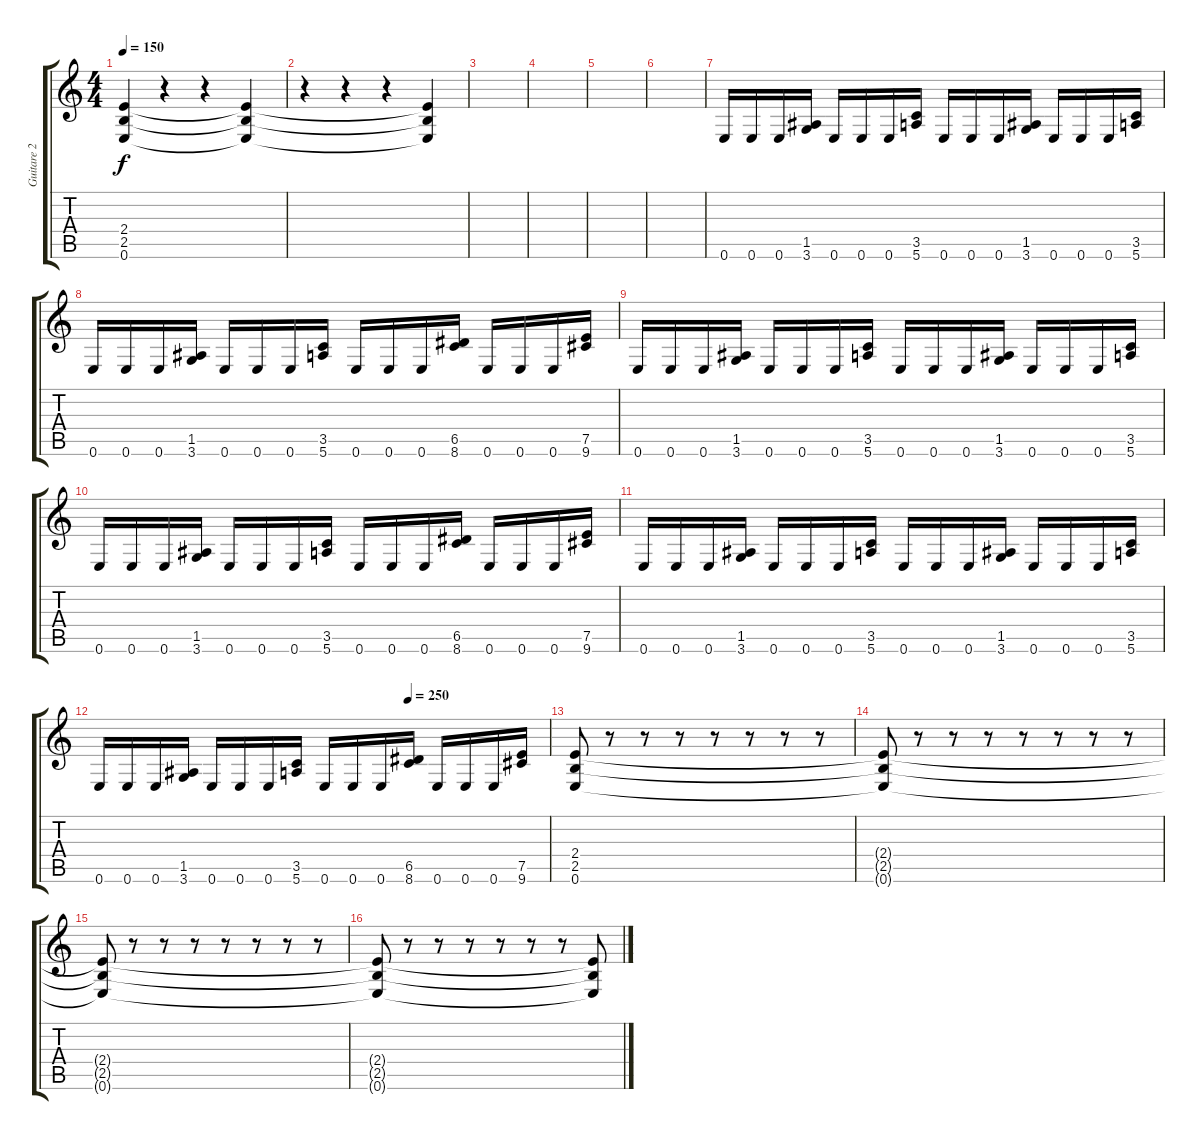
\track ("Guitare 2" "Guitare 2") {instrument distortionguitar}
\staff {score tabs}
\tuning (E4 B3 G3 D3 A2 E2) {hide}
\ts (4 4)
\tempo 150
\clef g2
\ks c
(2.4{t} 2.5{t} 0.6{t}).4{dy f} r.4 r.4 (2.4{t} 2.5{t} 0.6{t}).4 |
r.4 r.4 r.4 (2.4{t} 2.5{t} 0.6{t}).4 |
|
|
|
|
0.6.16 0.6.16 0.6.16 (1.5 3.6).16 0.6.16 0.6.16 0.6.16 (3.5 5.6).16 0.6.16 0.6.16 0.6.16 (1.5 3.6).16 0.6.16 0.6.16 0.6.16 (3.5 5.6).16 |
0.6.16 0.6.16 0.6.16 (1.5 3.6).16 0.6.16 0.6.16 0.6.16 (3.5 5.6).16 0.6.16 0.6.16 0.6.16 (6.5 8.6).16 0.6.16 0.6.16 0.6.16 (7.5 9.6).16 |
0.6.16 0.6.16 0.6.16 (1.5 3.6).16 0.6.16 0.6.16 0.6.16 (3.5 5.6).16 0.6.16 0.6.16 0.6.16 (1.5 3.6).16 0.6.16 0.6.16 0.6.16 (3.5 5.6).16 |
0.6.16 0.6.16 0.6.16 (1.5 3.6).16 0.6.16 0.6.16 0.6.16 (3.5 5.6).16 0.6.16 0.6.16 0.6.16 (6.5 8.6).16 0.6.16 0.6.16 0.6.16 (7.5 9.6).16 |
0.6.16 0.6.16 0.6.16 (1.5 3.6).16 0.6.16 0.6.16 0.6.16 (3.5 5.6).16 0.6.16 0.6.16 0.6.16 (1.5 3.6).16 0.6.16 0.6.16 0.6.16 (3.5 5.6).16 |
\tempo (250 0.6875)
0.6.16 0.6.16 0.6.16 (1.5 3.6).16 0.6.16 0.6.16 0.6.16 (3.5 5.6).16 0.6.16 0.6.16 0.6.16 (6.5 8.6).16 0.6.16 0.6.16 0.6.16 (7.5 9.6).16 |
(2.4 2.5 0.6).8 r.8 r.8 r.8 r.8 r.8 r.8 r.8 |
(2.4{t} 2.5{t} 0.6{t}).8 r.8 r.8 r.8 r.8 r.8 r.8 r.8 |
(2.4{t} 2.5{t} 0.6{t}).8 r.8 r.8 r.8 r.8 r.8 r.8 r.8 |
(2.4{t} 2.5{t} 0.6{t}).8 r.8 r.8 r.8 r.8 r.8 r.8 (2.4{t} 2.5{t} 0.6{t}).8
